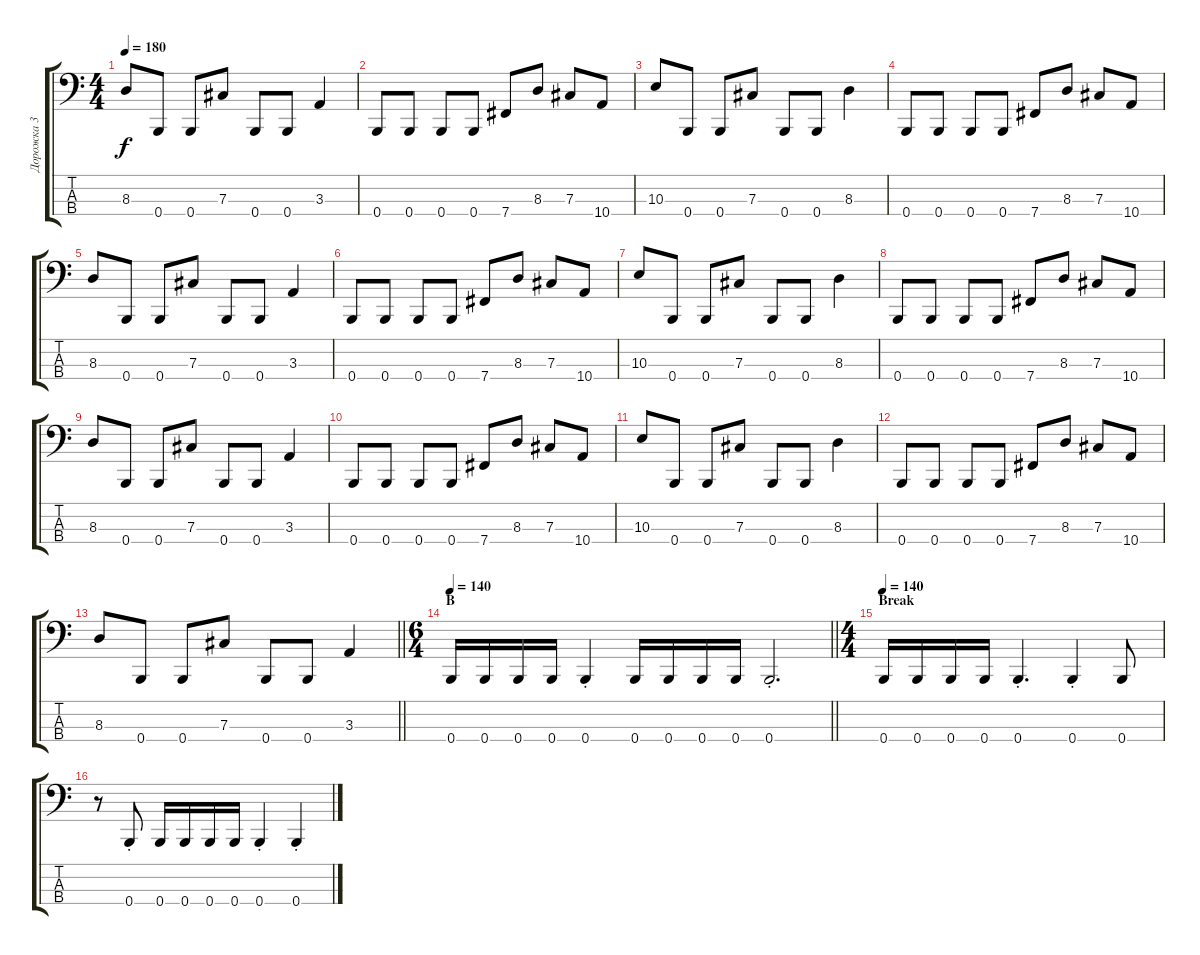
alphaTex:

\track ("Дорожка 3" "Дорожка 3") {instrument electricbassfinger}
\staff {score tabs}
\tuning (E2 B1 Gb1 B0) {hide}
\ts (4 4)
\tempo 180
\clef f4
\ks c
8.3.8{dy f} 0.4.8 0.4.8 7.3.8 0.4.8 0.4.8 3.3.4 |
0.4.8 0.4.8 0.4.8 0.4.8 7.4.8 8.3.8 7.3.8 10.4.8 |
10.3.8 0.4.8 0.4.8 7.3.8 0.4.8 0.4.8 8.3.4 |
0.4.8 0.4.8 0.4.8 0.4.8 7.4.8 8.3.8 7.3.8 10.4.8 |
8.3.8 0.4.8 0.4.8 7.3.8 0.4.8 0.4.8 3.3.4 |
0.4.8 0.4.8 0.4.8 0.4.8 7.4.8 8.3.8 7.3.8 10.4.8 |
10.3.8 0.4.8 0.4.8 7.3.8 0.4.8 0.4.8 8.3.4 |
0.4.8 0.4.8 0.4.8 0.4.8 7.4.8 8.3.8 7.3.8 10.4.8 |
8.3.8 0.4.8 0.4.8 7.3.8 0.4.8 0.4.8 3.3.4 |
0.4.8 0.4.8 0.4.8 0.4.8 7.4.8 8.3.8 7.3.8 10.4.8 |
10.3.8 0.4.8 0.4.8 7.3.8 0.4.8 0.4.8 8.3.4 |
0.4.8 0.4.8 0.4.8 0.4.8 7.4.8 8.3.8 7.3.8 10.4.8 |
\barLineRight lightlight
8.3.8 0.4.8 0.4.8 7.3.8 0.4.8 0.4.8 3.3.4 |
\ts (6 4)
\section ("" "B")
\tempo 140
\barLineRight lightlight
0.4.16 0.4.16 0.4.16 0.4.16 0.4{st}.4 0.4.16 0.4.16 0.4.16 0.4.16 0.4{st}.2{d} |
\ts (4 4)
\section ("" "Break")
\tempo 140
0.4.16 0.4.16 0.4.16 0.4.16 0.4{st}.4{d} 0.4{st}.4 0.4.8 |
r.8 0.4{st}.8 0.4.16 0.4.16 0.4.16 0.4.16 0.4{st}.4 0.4{st}.4
